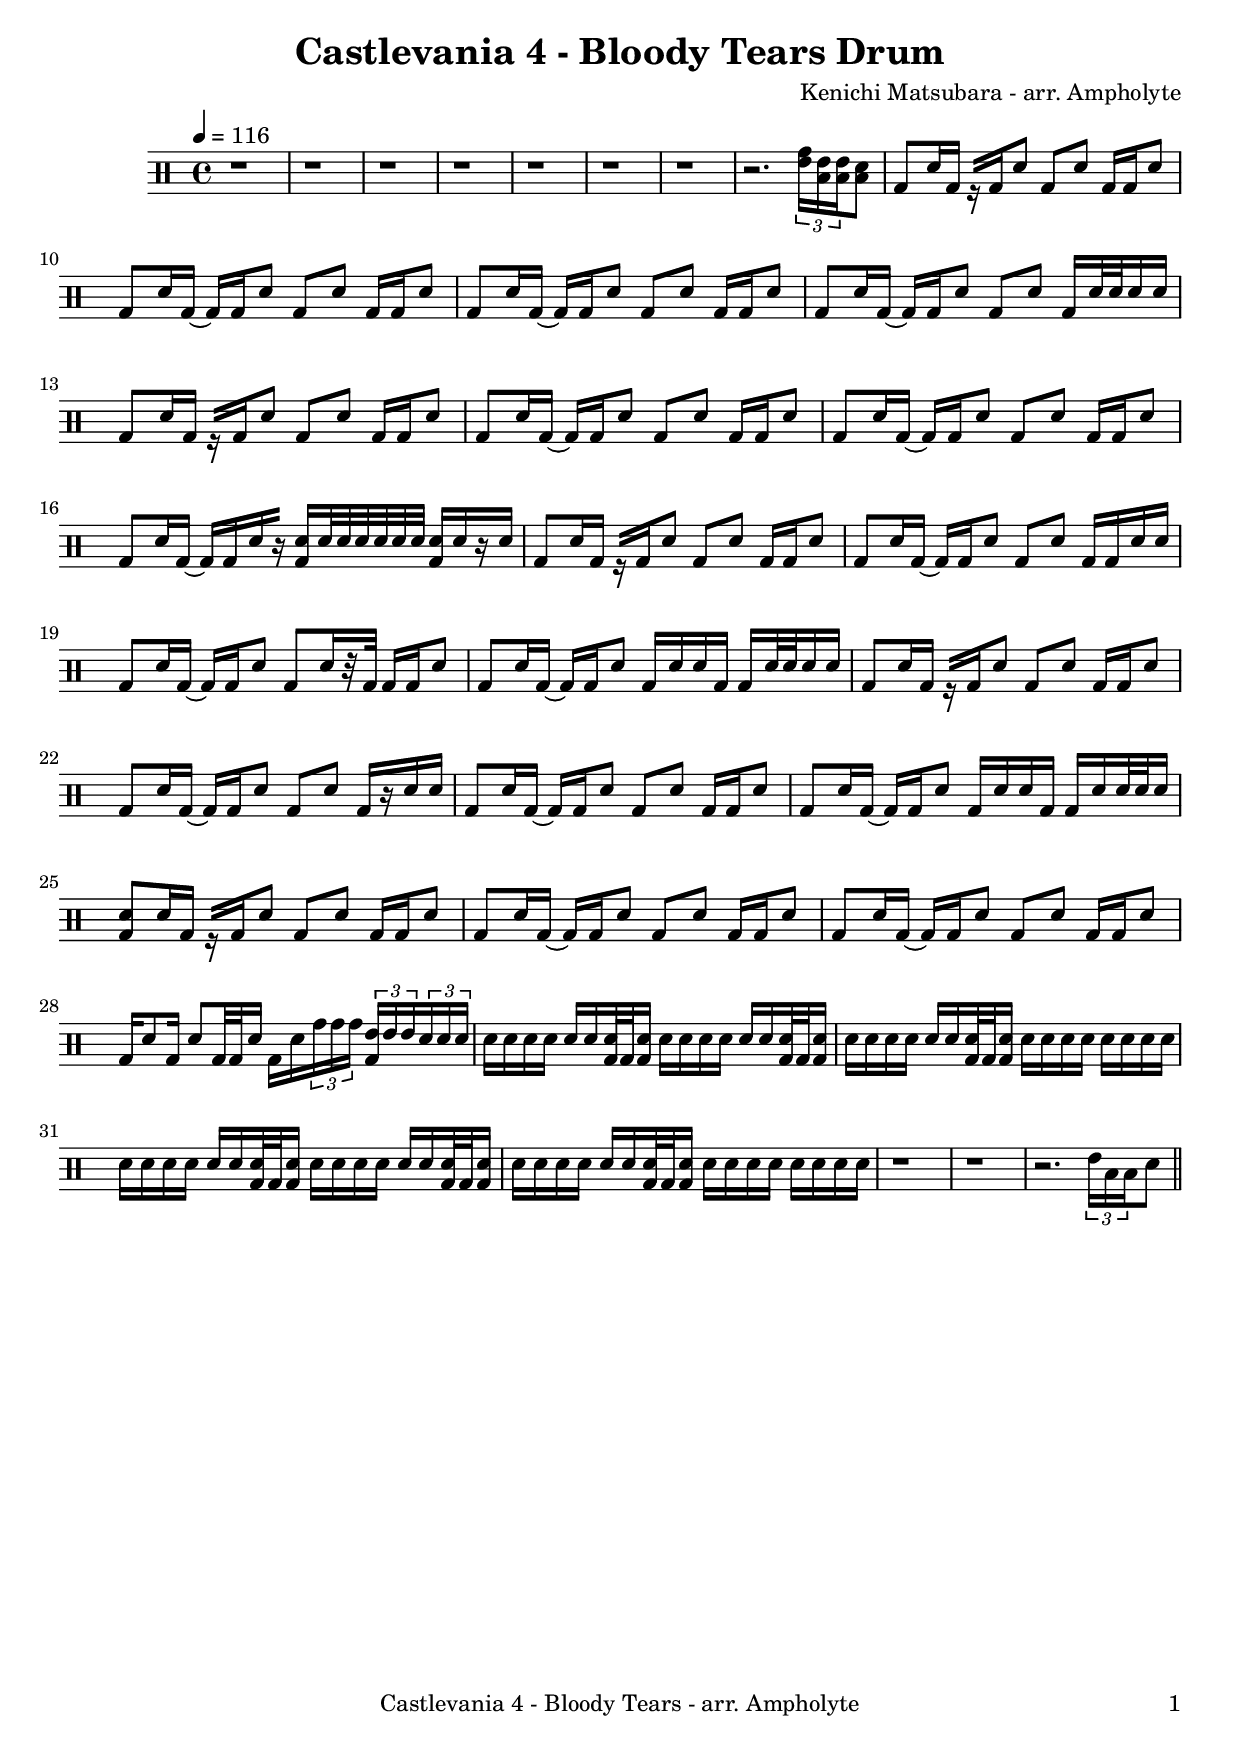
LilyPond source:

\version "2.12.3"

%{
  frappe baguette : ss
  grosse caisse : bd
  caisse claire : sn
  tom aigu : tomh
  tom medium : tommh
  tom basse : toml
  charleston : hh
  charleston ouvert : hho
  charleston mi-ouvert : hhho
  charleston ferme : hh
  pedale charleston : hhp
  crach :  cymc
  ride : cymcb

  %}

  \header {
    title = "Castlevania 4 - Bloody Tears Drum"
    composer = "Kenichi Matsubara - arr. Ampholyte"

  }

  \paper {
    print-page-number = ##t
    print-first-page-number = ##t
    oddHeaderMarkup = \markup \null
    evenHeaderMarkup = \markup \null
    oddFooterMarkup = \markup {
      \fill-line {
        \on-the-fly \print-page-number-check-first
        \fromproperty #'header: "Castlevania 4 - Bloody Tears - arr. Ampholyte"
        \fromproperty #'page:page-number-string
      }
    }
    evenFooterMarkup = \oddFooterMarkup

    % Pour reduire sur une seule page

    % system-system-spacing = #'((basic-distance . 0.1) (padding . 0))
    % ragged-last-bottom = ##f
    % ragged-bottom = ##f
  }

  \score {

    \new DrumStaff 
    << 
      \new DrumVoice = "1" { s1 *1 } % voix du haut (une mesure)
      \new DrumVoice = "2" { s1 *1 } % voix du bas (une mesure)
      \drummode 
      { 
        % #(override-auto-beam-setting '(end * * 4 4) 3 4) 
        % #(override-auto-beam-setting '(end * * 4 4) 1 4)
        % Les deux lignes precedentes permettent de
        % grouper les croches par deux au lieu de
        % quatre dans la configuration par defaut.

        << 
          \tempo 4 = 116 
          { 
            \repeat unfold 7 {
              r1
            }

            r2. \times 2/3 {<tomh tommh>16 <tommh toml> <tommh toml>]} <toml sn>8

            % Mesure 9 
            bd8 sn16 bd r16[bd16 sn8] bd8 sn bd16 bd sn8
            bd8 sn16 bd~ bd bd sn8 bd sn bd16 bd sn8
            bd8 sn16 bd~ bd bd sn8 bd sn bd16 bd sn8
            bd8 sn16 bd~ bd bd sn8 bd sn bd16 sn32 sn sn16 sn
            
            % Mesure 13 
            bd8 sn16 bd r16[bd16 sn8] bd8 sn bd16 bd sn8
            bd8 sn16 bd~ bd bd sn8 bd sn bd16 bd sn8
            bd8 sn16 bd~ bd bd sn8 bd sn bd16 bd sn8
            bd8 sn16 bd~ bd[bd sn r] <bd sn>16[ sn32 sn sn sn sn sn] <sn bd>16[ sn r sn]

            % Mesure 17
            bd8 sn16 bd r[bd sn8] bd sn bd16 bd sn8
            bd8 sn16 bd~ bd[bd sn8] bd sn bd16 bd sn sn
            bd8 sn16 bd~ bd[bd sn8] bd[ sn16 r32 bd] bd16 bd sn8
            bd8 sn16 bd~ bd[bd sn8] bd16[ sn  sn bd] bd[ sn32 sn sn16 sn]

            % Mesure 21
            bd8 sn16 bd r16[bd16 sn8] bd sn bd16 bd sn8
            bd8 sn16 bd~ bd[bd sn8] bd sn bd16[r sn sn]
            bd8 sn16 bd~ bd[bd sn8] bd sn bd16 bd16 sn8
            bd8 sn16 bd~ bd[bd sn8] bd16 sn sn bd bd[sn sn32 sn sn16]
            
            % Mesure 25
            <sn bd>8 sn16 bd r16[bd16 sn8] bd sn bd16 bd sn8
            bd8 sn16 bd~ bd[bd sn8] bd sn bd16 bd16 sn8
            bd8 sn16 bd~ bd[bd sn8] bd sn bd16 bd16 sn8
            bd16[sn8 bd16] sn8[bd32 bd sn16] bd16[sn \times 2/3 {tomh16 tomh tomh]} \times 2/3 {<tommh bd>16[ tommh tommh} \times 2/3 {sn16 sn sn]}

            % Mesure 29
            sn16 sn sn sn sn[ sn <bd sn>32 bd <bd sn>16] sn16 sn sn sn sn[sn <bd sn>32 bd <bd sn>16]
            sn16 sn sn sn sn[ sn <bd sn>32 bd <bd sn>16] sn16 sn sn sn sn sn sn sn

            sn16 sn sn sn sn[ sn <bd sn>32 bd <bd sn>16] sn16 sn sn sn sn[sn <bd sn>32 bd <bd sn>16]
            sn16 sn sn sn sn[ sn <bd sn>32 bd <bd sn>16] sn16 sn sn sn sn sn sn sn
            r1 
            r1 
            r2. \times 2/3 {tommh16[ toml toml} sn8]

            \bar "||"

            %{

            bd4 r2.
            bd4 r4 r16 bd8. sn4
            bd4 r2.
            bd4 r4 r16 bd8. sn16[ r sn sn]

            % Mesure 5
            \repeat unfold 3 {
              bd8 sn r16[ bd sn8] bd8 sn bd16 bd sn8
              bd8 sn r16[ bd sn8] bd8 sn bd16 bd sn sn
            }

            % Mesure 11 
            bd8 sn r16[ bd sn8] bd8 sn bd16 bd sn8
            bd8 sn r16[ bd sn sn] r8[ bd16 sn] r16[sn sn sn]

            \repeat unfold 3 {
              bd8 sn16 bd r16[ bd sn8] bd8 sn16 bd r16[bd sn sn]
            }

            % Mesure 16
            bd8 sn16 bd r16[bd sn8] r16[bd sn sn] r sn sn sn
            bd4 r2.

            bd4 r r16[ bd8.] sn4
            bd4 r2.
            bd4 r r16[ bd8.] sn8[sn16 sn]

            \repeat unfold 3 {
              bd8 sn r16[bd sn8] bd8 sn bd16 bd sn8
              bd8 sn r16[bd sn8] bd8 sn bd16 bd sn sn
            }

            % Mesure 27
            bd8 sn r16[bd sn8] bd8 sn bd16 bd sn8
            bd8 sn r16[bd sn sn] r8[bd16 sn] r16[sn sn sn]

            \repeat unfold 3 {
              bd8[sn16 bd] r16[ bd8.] bd8[sn16 bd] r16[bd sn sn]
            }

            bd8[sn16 bd] r16[bd8.] bd8[sn16 bd] r16[sn sn sn]

            \bar "||"%}
          } 

        >>

      } 
    >>

  }
